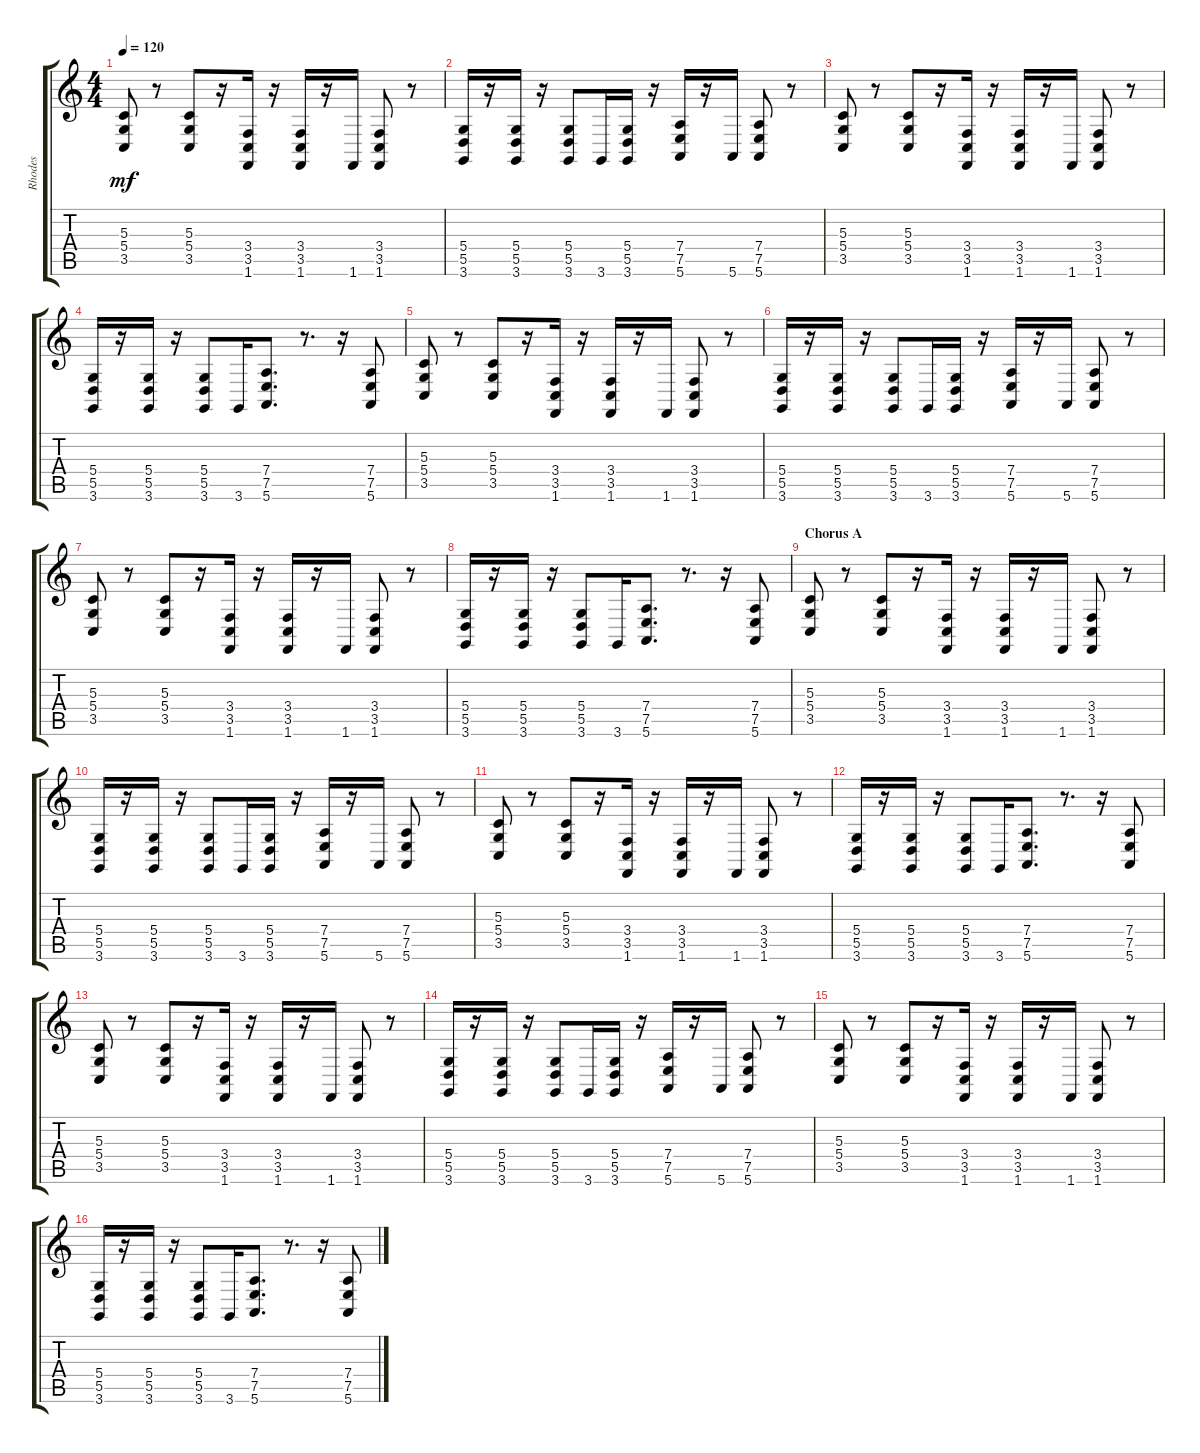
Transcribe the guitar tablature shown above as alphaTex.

\track ("Rhodes" "Rhodes") {instrument electricpiano1}
\staff {score tabs}
\tuning (E4 B3 G3 D3 A2 E2) {hide}
\ts (4 4)
\tempo 120
\clef g2
\ks c
(5.3 5.4 3.5).8{dy mf} r.8 (5.3 5.4 3.5).8 r.16 (3.4 3.5 1.6).16 r.16 (3.4 3.5 1.6).16 r.16 1.6.16 (3.4 3.5 1.6).8 r.8 |
(5.4 5.5 3.6).16 r.16 (5.4 5.5 3.6).16 r.16 (5.4 5.5 3.6).8 3.6.16 (5.4 5.5 3.6).16 r.16 (7.4 7.5 5.6).16 r.16 5.6.16 (7.4 7.5 5.6).8 r.8 |
(5.3 5.4 3.5).8 r.8 (5.3 5.4 3.5).8 r.16 (3.4 3.5 1.6).16 r.16 (3.4 3.5 1.6).16 r.16 1.6.16 (3.4 3.5 1.6).8 r.8 |
(5.4 5.5 3.6).16 r.16 (5.4 5.5 3.6).16 r.16 (5.4 5.5 3.6).8 3.6.16 (7.4 7.5 5.6).8{d} r.8{d} r.16 (7.4 7.5 5.6).8 |
(5.3 5.4 3.5).8 r.8 (5.3 5.4 3.5).8 r.16 (3.4 3.5 1.6).16 r.16 (3.4 3.5 1.6).16 r.16 1.6.16 (3.4 3.5 1.6).8 r.8 |
(5.4 5.5 3.6).16 r.16 (5.4 5.5 3.6).16 r.16 (5.4 5.5 3.6).8 3.6.16 (5.4 5.5 3.6).16 r.16 (7.4 7.5 5.6).16 r.16 5.6.16 (7.4 7.5 5.6).8 r.8 |
(5.3 5.4 3.5).8 r.8 (5.3 5.4 3.5).8 r.16 (3.4 3.5 1.6).16 r.16 (3.4 3.5 1.6).16 r.16 1.6.16 (3.4 3.5 1.6).8 r.8 |
(5.4 5.5 3.6).16 r.16 (5.4 5.5 3.6).16 r.16 (5.4 5.5 3.6).8 3.6.16 (7.4 7.5 5.6).8{d} r.8{d} r.16 (7.4 7.5 5.6).8 |
\section ("" "Chorus A")
(5.3 5.4 3.5).8 r.8 (5.3 5.4 3.5).8 r.16 (3.4 3.5 1.6).16 r.16 (3.4 3.5 1.6).16 r.16 1.6.16 (3.4 3.5 1.6).8 r.8 |
(5.4 5.5 3.6).16 r.16 (5.4 5.5 3.6).16 r.16 (5.4 5.5 3.6).8 3.6.16 (5.4 5.5 3.6).16 r.16 (7.4 7.5 5.6).16 r.16 5.6.16 (7.4 7.5 5.6).8 r.8 |
(5.3 5.4 3.5).8 r.8 (5.3 5.4 3.5).8 r.16 (3.4 3.5 1.6).16 r.16 (3.4 3.5 1.6).16 r.16 1.6.16 (3.4 3.5 1.6).8 r.8 |
(5.4 5.5 3.6).16 r.16 (5.4 5.5 3.6).16 r.16 (5.4 5.5 3.6).8 3.6.16 (7.4 7.5 5.6).8{d} r.8{d} r.16 (7.4 7.5 5.6).8 |
(5.3 5.4 3.5).8 r.8 (5.3 5.4 3.5).8 r.16 (3.4 3.5 1.6).16 r.16 (3.4 3.5 1.6).16 r.16 1.6.16 (3.4 3.5 1.6).8 r.8 |
(5.4 5.5 3.6).16 r.16 (5.4 5.5 3.6).16 r.16 (5.4 5.5 3.6).8 3.6.16 (5.4 5.5 3.6).16 r.16 (7.4 7.5 5.6).16 r.16 5.6.16 (7.4 7.5 5.6).8 r.8 |
(5.3 5.4 3.5).8 r.8 (5.3 5.4 3.5).8 r.16 (3.4 3.5 1.6).16 r.16 (3.4 3.5 1.6).16 r.16 1.6.16 (3.4 3.5 1.6).8 r.8 |
(5.4 5.5 3.6).16 r.16 (5.4 5.5 3.6).16 r.16 (5.4 5.5 3.6).8 3.6.16 (7.4 7.5 5.6).8{d} r.8{d} r.16 (7.4 7.5 5.6).8
